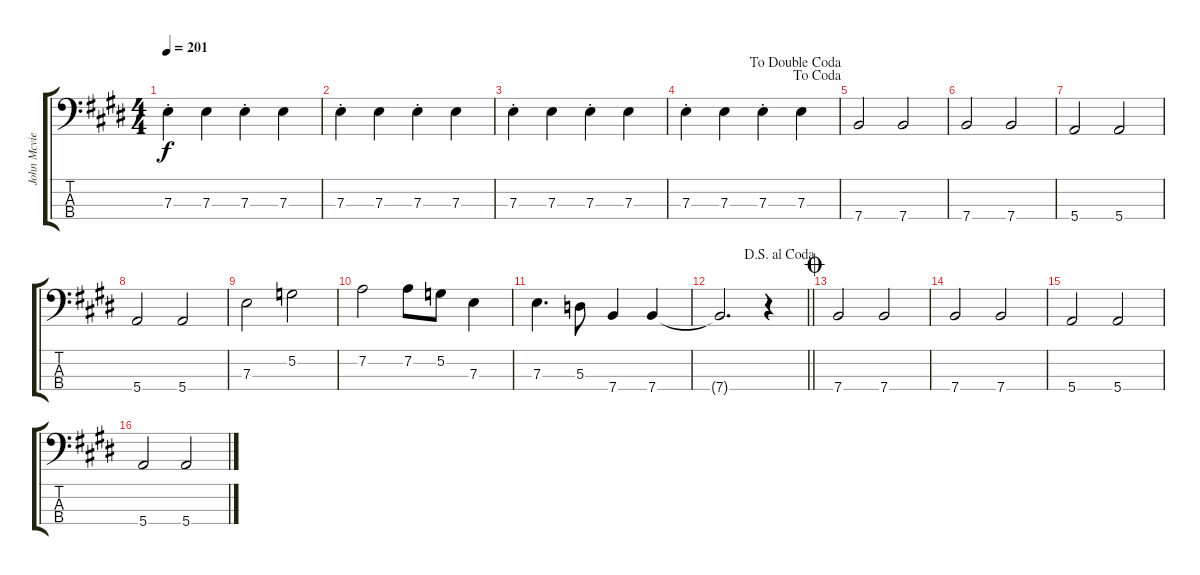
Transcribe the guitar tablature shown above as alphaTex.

\track ("John Mcvie - Bass" "John Mcvie") {instrument electricbassfinger}
\staff {score tabs}
\tuning (G2 D2 A1 E1) {hide}
\ts (4 4)
\tempo 201
\clef f4
\ks e
7.3{st}.4{dy f} 7.3.4 7.3{st}.4 7.3.4 |
\ks c#minor
7.3{st}.4 7.3.4 7.3{st}.4 7.3.4 |
7.3{st}.4 7.3.4 7.3{st}.4 7.3.4 |
\jump dacoda
\jump dadoublecoda
7.3{st}.4 7.3.4 7.3{st}.4 7.3.4 |
\ks e
7.4.2 7.4.2 |
\ks c#minor
7.4.2 7.4.2 |
5.4.2 5.4.2 |
5.4.2 5.4.2 |
\ks e
7.3.2 5.2.2 |
\ks c#minor
7.2.2 7.2.8 5.2.8 7.3.4 |
7.3.4{d} 5.3.8 7.4.4 7.4.4 |
\jump dalsegnoalcoda
\barLineRight lightlight
7.4{t}.2{d} r.4 |
\jump coda
\ks e
7.4.2 7.4.2 |
\ks c#minor
7.4.2 7.4.2 |
5.4.2 5.4.2 |
5.4.2 5.4.2
